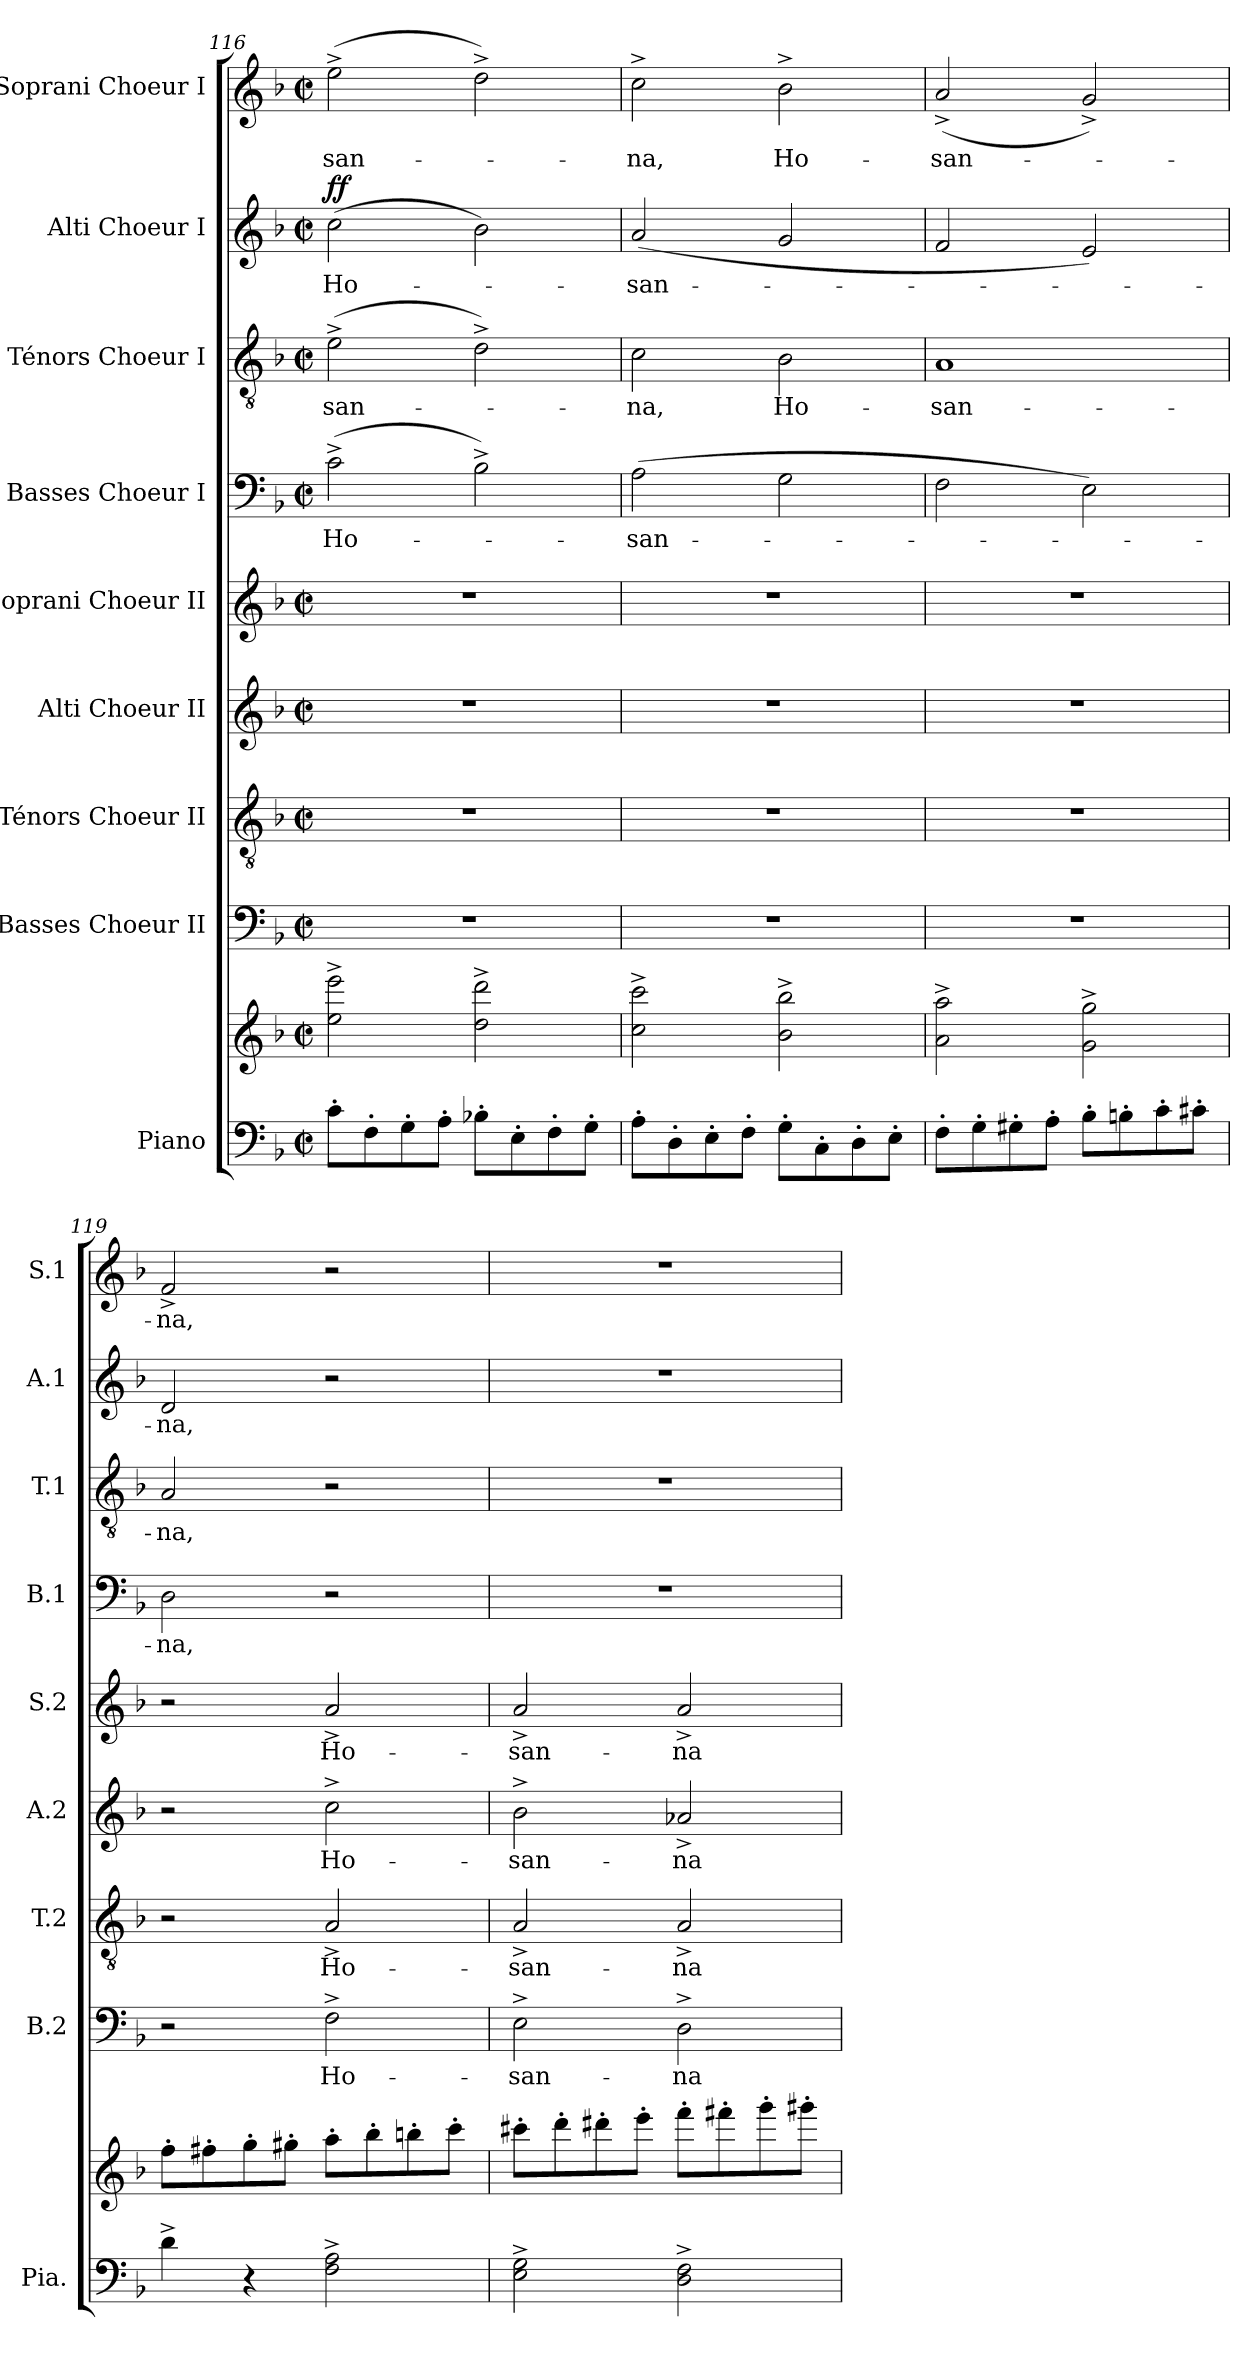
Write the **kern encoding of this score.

**kern	**kern	**kern	**text	**kern	**text	**kern	**text	**kern	**text	**kern	**text	**kern	**text	**kern	**text	**dynam	**kern	**text
*part9	*part9	*part8	*part8	*part7	*part7	*part6	*part6	*part5	*part5	*part4	*part4	*part3	*part3	*part2	*part2	*part2	*part1	*part1
*staff10	*staff9	*staff8	*staff8	*staff7	*staff7	*staff6	*staff6	*staff5	*staff5	*staff4	*staff4	*staff3	*staff3	*staff2	*staff2	*staff2	*staff1	*staff1
*I"Piano	*	*I"Basses Choeur II	*	*I"Ténors Choeur II	*	*I"Alti Choeur II	*	*I"Soprani Choeur II	*	*I"Basses Choeur I	*	*I"Ténors Choeur I	*	*I"Alti Choeur I	*	*	*I"Soprani Choeur I	*
*I'Pia.	*	*I'B.2	*	*I'T.2	*	*I'A.2	*	*I'S.2	*	*I'B.1	*	*I'T.1	*	*I'A.1	*	*	*I'S.1	*
*clefF4	*clefG2	*clefF4	*	*clefGv2	*	*clefG2	*	*clefG2	*	*clefF4	*	*clefGv2	*	*clefG2	*	*	*clefG2	*
*	*	*	*	*	*	*ITrd2c3	*	*	*	*	*	*	*	*	*	*	*	*
*k[b-]	*k[b-]	*k[b-]	*	*k[b-]	*	*k[f#c#]	*	*k[b-]	*	*k[b-]	*	*k[b-]	*	*k[b-]	*	*	*k[b-]	*
*M2/2	*M2/2	*M2/2	*	*M2/2	*	*M2/2	*	*M2/2	*	*M2/2	*	*M2/2	*	*M2/2	*	*	*M2/2	*
*met(c|)	*met(c|)	*met(c|)	*	*met(c|)	*	*met(c|)	*	*met(c|)	*	*met(c|)	*	*met(c|)	*	*met(c|)	*	*	*met(c|)	*
=116	=116	=116	=116	=116	=116	=116	=116	=116	=116	=116	=116	=116	=116	=116	=116	=116	=116	=116
!	!	!	!	!	!	!	!	!	!	!	!	!	!	!	!	!LO:DY:a	!	!
8c'\L	2ee\^ 2eee\^	1r	.	1r	.	1r	.	1r	.	(2c^\	Ho-	(2e^\	-san-	(2cci\	Ho-	ff	(2ee^\	-san-
8F'\	.	.	.	.	.	.	.	.	.	.	.	.	.	.	.	.	.	.
8G'\	.	.	.	.	.	.	.	.	.	.	.	.	.	.	.	.	.	.
8A'\J	.	.	.	.	.	.	.	.	.	.	.	.	.	.	.	.	.	.
8B-X'\L	2dd\^ 2ddd\^	.	.	.	.	.	.	.	.	2B-^\)	.	2d^\)	.	2b-i\)	.	.	2dd^\)	.
8E'\	.	.	.	.	.	.	.	.	.	.	.	.	.	.	.	.	.	.
8F'\	.	.	.	.	.	.	.	.	.	.	.	.	.	.	.	.	.	.
8G'\J	.	.	.	.	.	.	.	.	.	.	.	.	.	.	.	.	.	.
!!LO:PB:g=z
=117	=117	=117	=117	=117	=117	=117	=117	=117	=117	=117	=117	=117	=117	=117	=117	=117	=117	=117
8A'\L	2cc\^ 2ccc\^	1r	.	1r	.	1r	.	1r	.	(2A\	-san-	2c\	-na,	(2ai/	-san-	.	2cc^\	-na,
8D'\	.	.	.	.	.	.	.	.	.	.	.	.	.	.	.	.	.	.
8E'\	.	.	.	.	.	.	.	.	.	.	.	.	.	.	.	.	.	.
8F'\J	.	.	.	.	.	.	.	.	.	.	.	.	.	.	.	.	.	.
8G'\L	2b-\^ 2bb-\^	.	.	.	.	.	.	.	.	2G\	.	2B-\	Ho-	2gi/	.	.	2b-^\	Ho-
8C'\	.	.	.	.	.	.	.	.	.	.	.	.	.	.	.	.	.	.
8D'\	.	.	.	.	.	.	.	.	.	.	.	.	.	.	.	.	.	.
8E'\J	.	.	.	.	.	.	.	.	.	.	.	.	.	.	.	.	.	.
=118	=118	=118	=118	=118	=118	=118	=118	=118	=118	=118	=118	=118	=118	=118	=118	=118	=118	=118
8F'\L	2a\^ 2aa\^	1r	.	1r	.	1r	.	1r	.	2F\	.	1A	-san-	2fi/	.	.	(2a^/	-san-
8G'\	.	.	.	.	.	.	.	.	.	.	.	.	.	.	.	.	.	.
8G#X'\	.	.	.	.	.	.	.	.	.	.	.	.	.	.	.	.	.	.
8A'\J	.	.	.	.	.	.	.	.	.	.	.	.	.	.	.	.	.	.
8B-'\L	2g\^ 2gg\^	.	.	.	.	.	.	.	.	2E\)	.	.	.	2ei/)	.	.	2g^/)	.
8Bn'\	.	.	.	.	.	.	.	.	.	.	.	.	.	.	.	.	.	.
8c'\	.	.	.	.	.	.	.	.	.	.	.	.	.	.	.	.	.	.
8c#X'\J	.	.	.	.	.	.	.	.	.	.	.	.	.	.	.	.	.	.
=119	=119	=119	=119	=119	=119	=119	=119	=119	=119	=119	=119	=119	=119	=119	=119	=119	=119	=119
4d^\	8ff'\L	2r	.	2r	.	2r	.	2r	.	2D\	-na,	2A/	-na,	2di/	-na,	.	2f^/	-na,
.	8ff#X'\	.	.	.	.	.	.	.	.	.	.	.	.	.	.	.	.	.
4r	8gg'\	.	.	.	.	.	.	.	.	.	.	.	.	.	.	.	.	.
.	8gg#X'\J	.	.	.	.	.	.	.	.	.	.	.	.	.	.	.	.	.
2F\^ 2A\^	8aa'\L	2F^\	Ho-	2A^/	Ho-	2a^i\	Ho-	2a^/	Ho-	2r	.	2r	.	2r	.	.	2r	.
.	8bb-'\	.	.	.	.	.	.	.	.	.	.	.	.	.	.	.	.	.
.	8bbn'\	.	.	.	.	.	.	.	.	.	.	.	.	.	.	.	.	.
.	8ccc'\J	.	.	.	.	.	.	.	.	.	.	.	.	.	.	.	.	.
=120	=120	=120	=120	=120	=120	=120	=120	=120	=120	=120	=120	=120	=120	=120	=120	=120	=120	=120
2E\^ 2G\^	8ccc#X'\L	2E^\	-san-	2A^/	-san-	2g^i\	-san-	2a^/	-san-	1r	.	1r	.	1r	.	.	1r	.
.	8ddd'\	.	.	.	.	.	.	.	.	.	.	.	.	.	.	.	.	.
.	8ddd#X'\	.	.	.	.	.	.	.	.	.	.	.	.	.	.	.	.	.
.	8eee'\J	.	.	.	.	.	.	.	.	.	.	.	.	.	.	.	.	.
2D\^ 2F\^	8fff'\L	2D^\	-na	2A^/	-na	2fn^i/	-na	2a^/	-na	.	.	.	.	.	.	.	.	.
.	8fff#X'\	.	.	.	.	.	.	.	.	.	.	.	.	.	.	.	.	.
.	8ggg'\	.	.	.	.	.	.	.	.	.	.	.	.	.	.	.	.	.
.	8ggg#X'\J	.	.	.	.	.	.	.	.	.	.	.	.	.	.	.	.	.
=	=	=	=	=	=	=	=	=	=	=	=	=	=	=	=	=	=	=
*-	*-	*-	*-	*-	*-	*-	*-	*-	*-	*-	*-	*-	*-	*-	*-	*-	*-	*-
